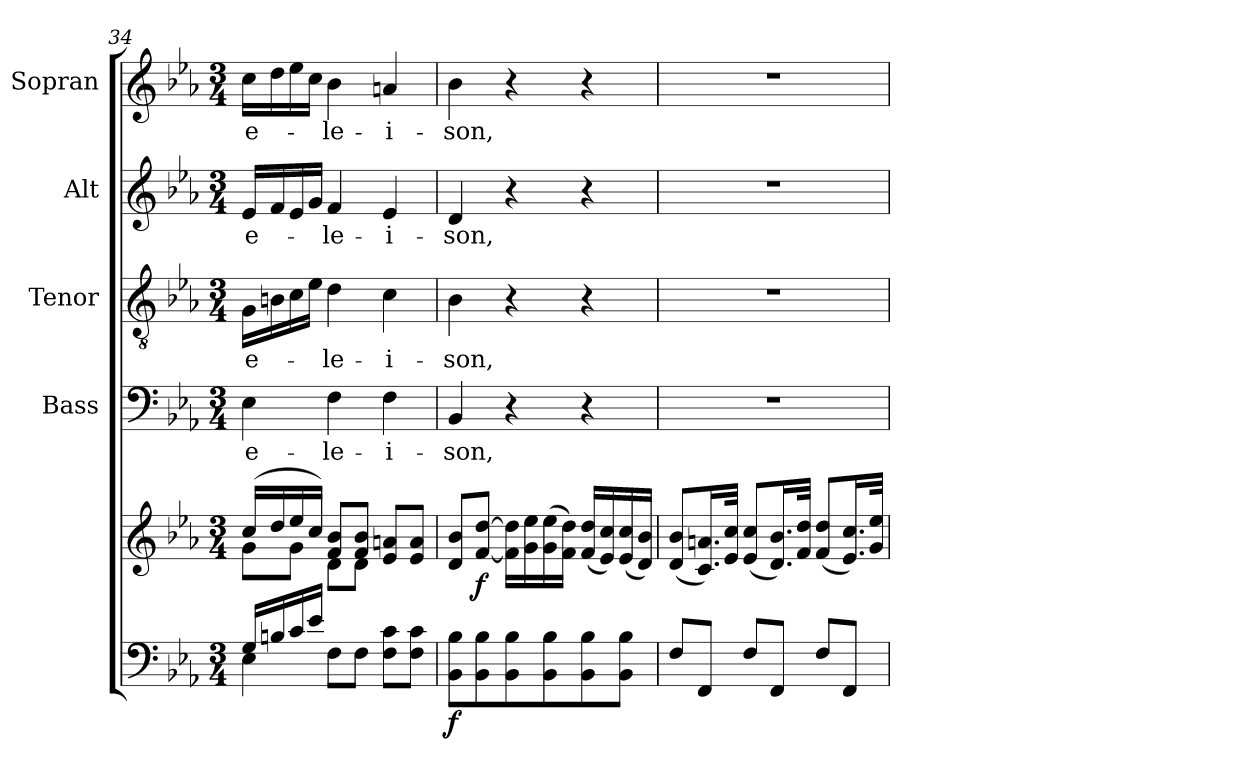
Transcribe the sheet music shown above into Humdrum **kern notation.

**kern	**kern	**dynam	**kern	**text	**kern	**text	**kern	**text	**kern	**text
*part5	*part5	*part5	*part4	*part4	*part3	*part3	*part2	*part2	*part1	*part1
*staff6	*staff5	*staff5/6	*staff4	*staff4	*staff3	*staff3	*staff2	*staff2	*staff1	*staff1
*	*	*	*I"Bass	*	*I"Tenor	*	*I"Alt	*	*I"Sopran	*
*	*	*	*I'B.	*	*I'T.	*	*I'A.	*	*I'S.	*
*clefF4	*clefG2	*	*clefF4	*	*clefGv2	*	*clefG2	*	*clefG2	*
*k[b-e-a-]	*k[b-e-a-]	*	*k[b-e-a-]	*	*k[b-e-a-]	*	*k[b-e-a-]	*	*k[b-e-a-]	*
*E-:	*E-:	*	*E-:	*	*E-:	*	*E-:	*	*E-:	*
*M3/4	*M3/4	*	*M3/4	*	*M3/4	*	*M3/4	*	*M3/4	*
=34	=34	=34	=34	=34	=34	=34	=34	=34	=34	=34
*^	*^	*	*	*	*	*	*	*	*	*
!	!	!	!	!	!	!LO:LY:b	!	!LO:LY:b	!	!LO:LY:b	!	!LO:LY:b
16G/LL	4E-\	(>16cc/LL	8g\L	.	4E-\	e-	16G\LL	e-	16e-/LL	e-	16cc\LL	e-
16Bn/	.	16dd/	.	.	.	.	16Bn\	.	16f/	.	16dd\	.
16c/	.	16ee-/	8g\J	.	.	.	16c\	.	16e-/	.	16ee-\	.
16e-/JJ	.	16cc/JJ)	.	.	.	.	16e-\JJ	.	16g/JJ	.	16cc\JJ	.
!	!	!	!	!	!	!LO:LY:b	!	!LO:LY:b	!	!LO:LY:b	!	!LO:LY:b
2ryy	8F\L	8f/ 8b-/L	8d\L	.	4F\	-le-	4d\	-le-	4f/	-le-	4b-\	-le-
.	8F\J	8f/ 8b-/J	8d\J	.	.	.	.	.	.	.	.	.
!	!	!	!	!	!	!LO:LY:b	!	!LO:LY:b	!	!LO:LY:b	!	!LO:LY:b
.	8F\ 8c\L	8e-/ 8an/L	4ryy	.	4F\	-i-	4c\	-i-	4e-/	-i-	4an/	-i-
.	8F\ 8c\J	8e-/ 8a/J	.	.	.	.	.	.	.	.	.	.
*	*	*v	*v	*	*	*	*	*	*	*	*	*
=35	=35	=35	=35	=35	=35	=35	=35	=35	=35	=35	=35
!	!	!	!LO:DY:b=2	!	!LO:LY:b	!	!LO:LY:b	!	!LO:LY:b	!	!LO:LY:b
*v	*v	*	*	*	*	*	*	*	*	*	*
8BB-\ 8B-\L	8d/ 8b-/L	f	4BB-/	-son,	4B-\	-son,	4d/	-son,	4b-\	-son,
!	!	!LO:DY:b	!	!	!	!	!	!	!	!
8BB-\ 8B-\	[8f/ [8dd/J	f	.	.	.	.	.	.	.	.
8BB-\ 8B-\	16f\] 16dd\]LL	.	4r	.	4r	.	4r	.	4r	.
.	16g\ 16ee-\	.	.	.	.	.	.	.	.	.
8BB-\ 8B-\	(>16g\ 16ee-\	.	.	.	.	.	.	.	.	.
.	16f\ 16dd\JJ)	.	.	.	.	.	.	.	.	.
8BB-\ 8B-\	(<16f/ 16dd/LL	.	4r	.	4r	.	4r	.	4r	.
.	16e-/ 16cc/)	.	.	.	.	.	.	.	.	.
8BB-\ 8B-\J	(<16e-/ 16cc/	.	.	.	.	.	.	.	.	.
.	16d/ 16b-/JJ)	.	.	.	.	.	.	.	.	.
!!LO:LB:g=z
=36	=36	=36	=36	=36	=36	=36	=36	=36	=36	=36
8F/L	(<8d/ 8b-/L	.	2.r	.	2.r	.	2.r	.	2.r	.
8FF/J	16.c/ 16.an/L)	.	.	.	.	.	.	.	.	.
.	32e-/ 32cc/JJk	.	.	.	.	.	.	.	.	.
8F/L	(<8e-/ 8cc/L	.	.	.	.	.	.	.	.	.
8FF/J	16.d/ 16.b-/L)	.	.	.	.	.	.	.	.	.
.	32f/ 32dd/JJk	.	.	.	.	.	.	.	.	.
8F/L	(<8f/ 8dd/L	.	.	.	.	.	.	.	.	.
8FF/J	16.e-/ 16.cc/L)	.	.	.	.	.	.	.	.	.
.	32g/ 32ee-/JJk	.	.	.	.	.	.	.	.	.
=	=	=	=	=	=	=	=	=	=	=
*-	*-	*-	*-	*-	*-	*-	*-	*-	*-	*-
